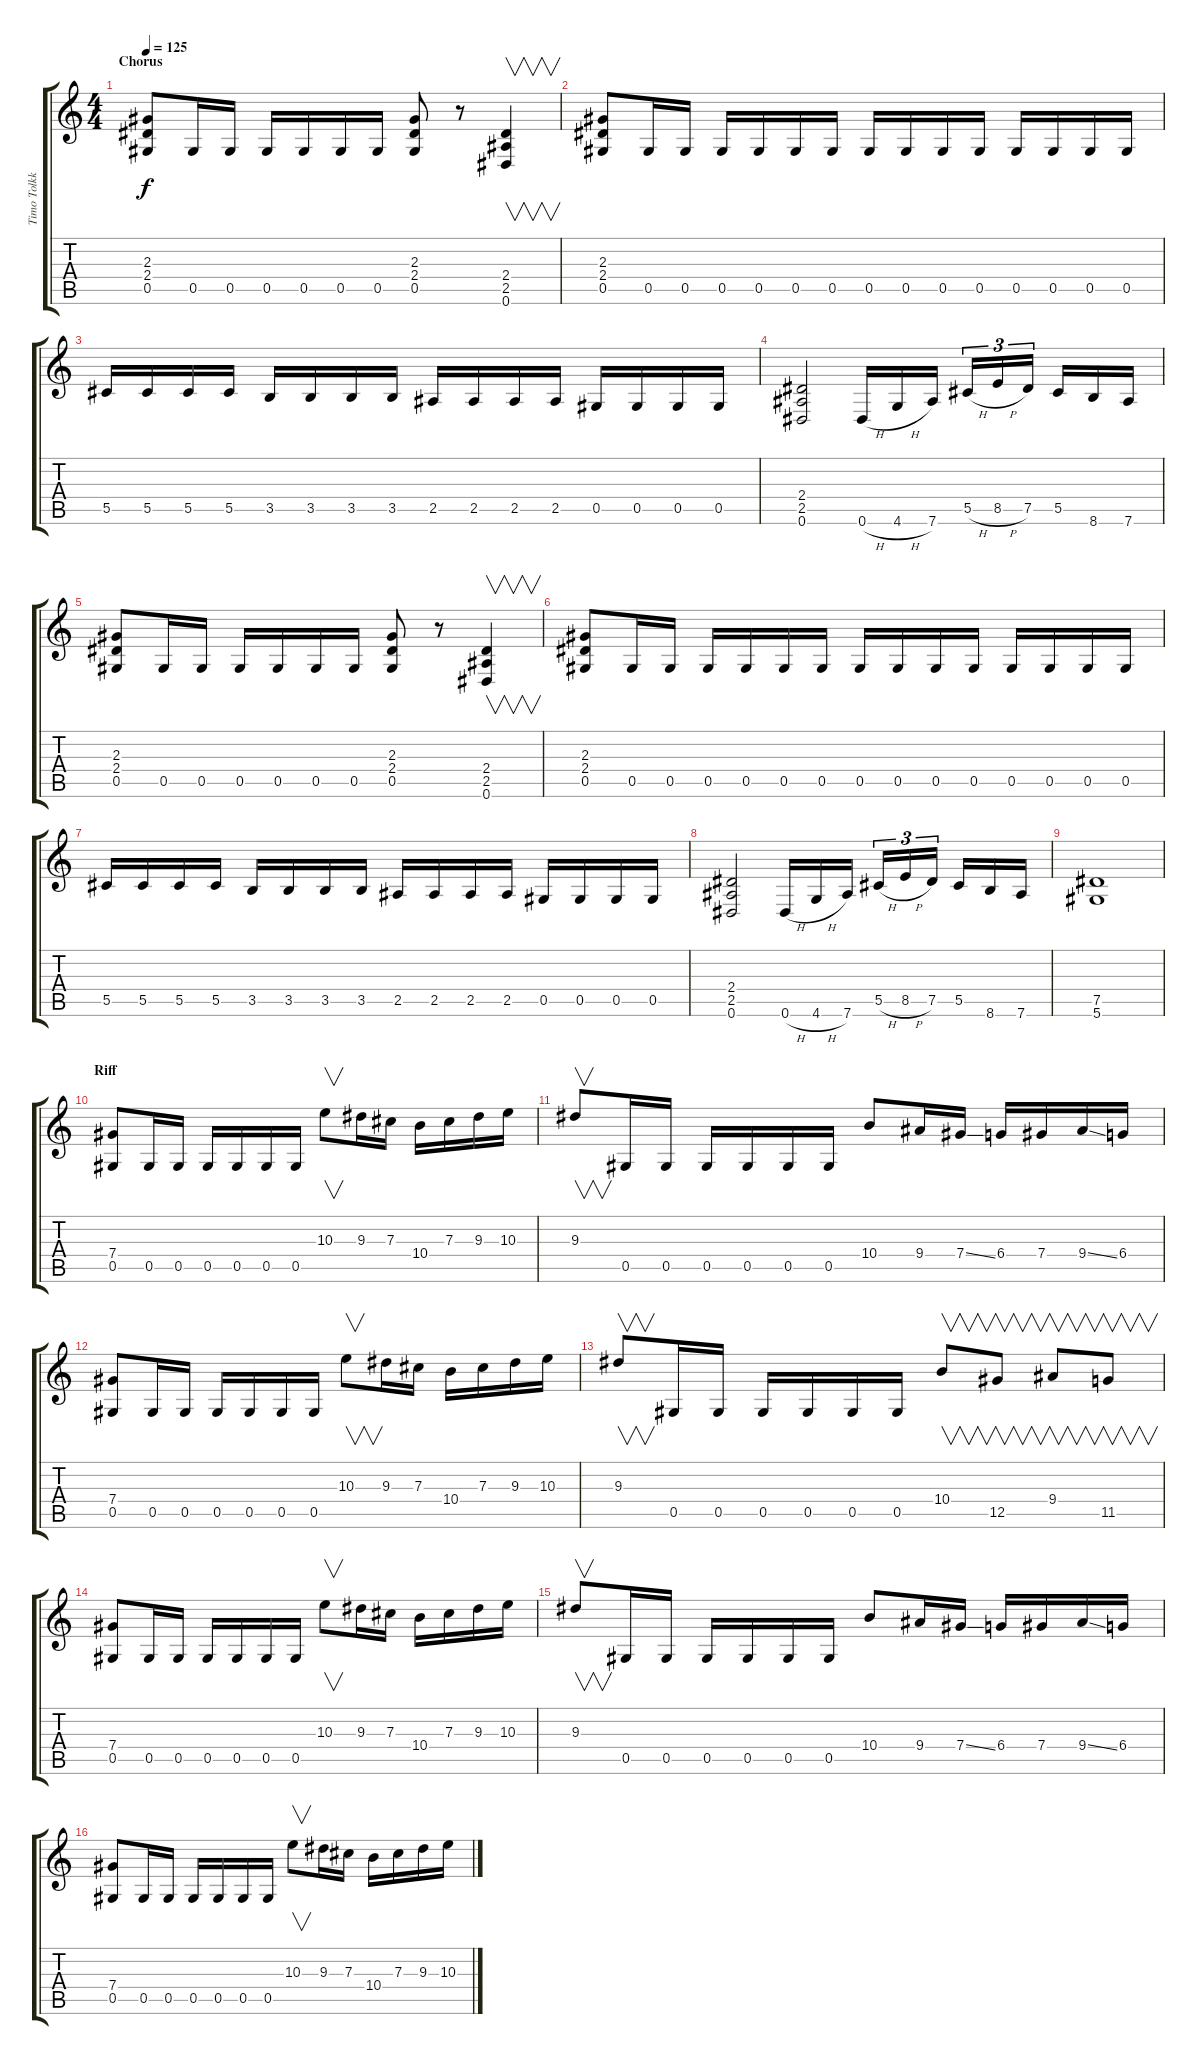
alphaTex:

\track ("Timo Tolkki Gtr 1" "Timo Tolkk") {instrument overdrivenguitar}
\staff {score tabs}
\tuning (Eb4 Bb3 Gb3 Db3 Ab2 Eb2) {hide}
\ts (4 4)
\section ("" "Chorus")
\tempo 125
\clef g2
\ks c
(2.3 2.4 0.5).8{dy f} 0.5.16 0.5.16 0.5.16 0.5.16 0.5.16 0.5.16 (2.3 2.4 0.5).8 r.8 (2.4 2.5 0.6).4{v} |
(2.3 2.4 0.5).8 0.5.16 0.5.16 0.5.16 0.5.16 0.5.16 0.5.16 0.5.16 0.5.16 0.5.16 0.5.16 0.5.16 0.5.16 0.5.16 0.5.16 |
5.5.16 5.5.16 5.5.16 5.5.16 3.5.16 3.5.16 3.5.16 3.5.16 2.5.16 2.5.16 2.5.16 2.5.16 0.5.16 0.5.16 0.5.16 0.5.16 |
(2.4 2.5 0.6).2 0.6{h}.16 4.6{h}.16 7.6.16 5.5{h}.16{tu (3 2)} 8.5{h}.16{tu (3 2)} 7.5.16{tu (3 2)} 5.5.16 8.6.16 7.6.16 |
(2.3 2.4 0.5).8 0.5.16 0.5.16 0.5.16 0.5.16 0.5.16 0.5.16 (2.3 2.4 0.5).8 r.8 (2.4 2.5 0.6).4{v} |
(2.3 2.4 0.5).8 0.5.16 0.5.16 0.5.16 0.5.16 0.5.16 0.5.16 0.5.16 0.5.16 0.5.16 0.5.16 0.5.16 0.5.16 0.5.16 0.5.16 |
5.5.16 5.5.16 5.5.16 5.5.16 3.5.16 3.5.16 3.5.16 3.5.16 2.5.16 2.5.16 2.5.16 2.5.16 0.5.16 0.5.16 0.5.16 0.5.16 |
(2.4 2.5 0.6).2 0.6{h}.16 4.6{h}.16 7.6.16 5.5{h}.16{tu (3 2)} 8.5{h}.16{tu (3 2)} 7.5.16{tu (3 2)} 5.5.16 8.6.16 7.6.16 |
(7.5 5.6).1 |
\section ("" "Riff")
(7.4 0.5).8 0.5.16 0.5.16 0.5.16 0.5.16 0.5.16 0.5.16 10.3.8{v} 9.3.16 7.3.16 10.4.16 7.3.16 9.3.16 10.3.16 |
9.3.8{v} 0.5.16 0.5.16 0.5.16 0.5.16 0.5.16 0.5.16 10.4.8 9.4.16 7.4{ss}.16 6.4.16 7.4.16 9.4{ss}.16 6.4.16 |
(7.4 0.5).8 0.5.16 0.5.16 0.5.16 0.5.16 0.5.16 0.5.16 10.3.8{v} 9.3.16 7.3.16 10.4.16 7.3.16 9.3.16 10.3.16 |
9.3.8{v} 0.5.16 0.5.16 0.5.16 0.5.16 0.5.16 0.5.16 10.4.8{v} 12.5.8{v} 9.4.8{v} 11.5.8{v} |
(7.4 0.5).8 0.5.16 0.5.16 0.5.16 0.5.16 0.5.16 0.5.16 10.3.8{v} 9.3.16 7.3.16 10.4.16 7.3.16 9.3.16 10.3.16 |
9.3.8{v} 0.5.16 0.5.16 0.5.16 0.5.16 0.5.16 0.5.16 10.4.8 9.4.16 7.4{ss}.16 6.4.16 7.4.16 9.4{ss}.16 6.4.16 |
(7.4 0.5).8 0.5.16 0.5.16 0.5.16 0.5.16 0.5.16 0.5.16 10.3.8{v} 9.3.16 7.3.16 10.4.16 7.3.16 9.3.16 10.3.16
